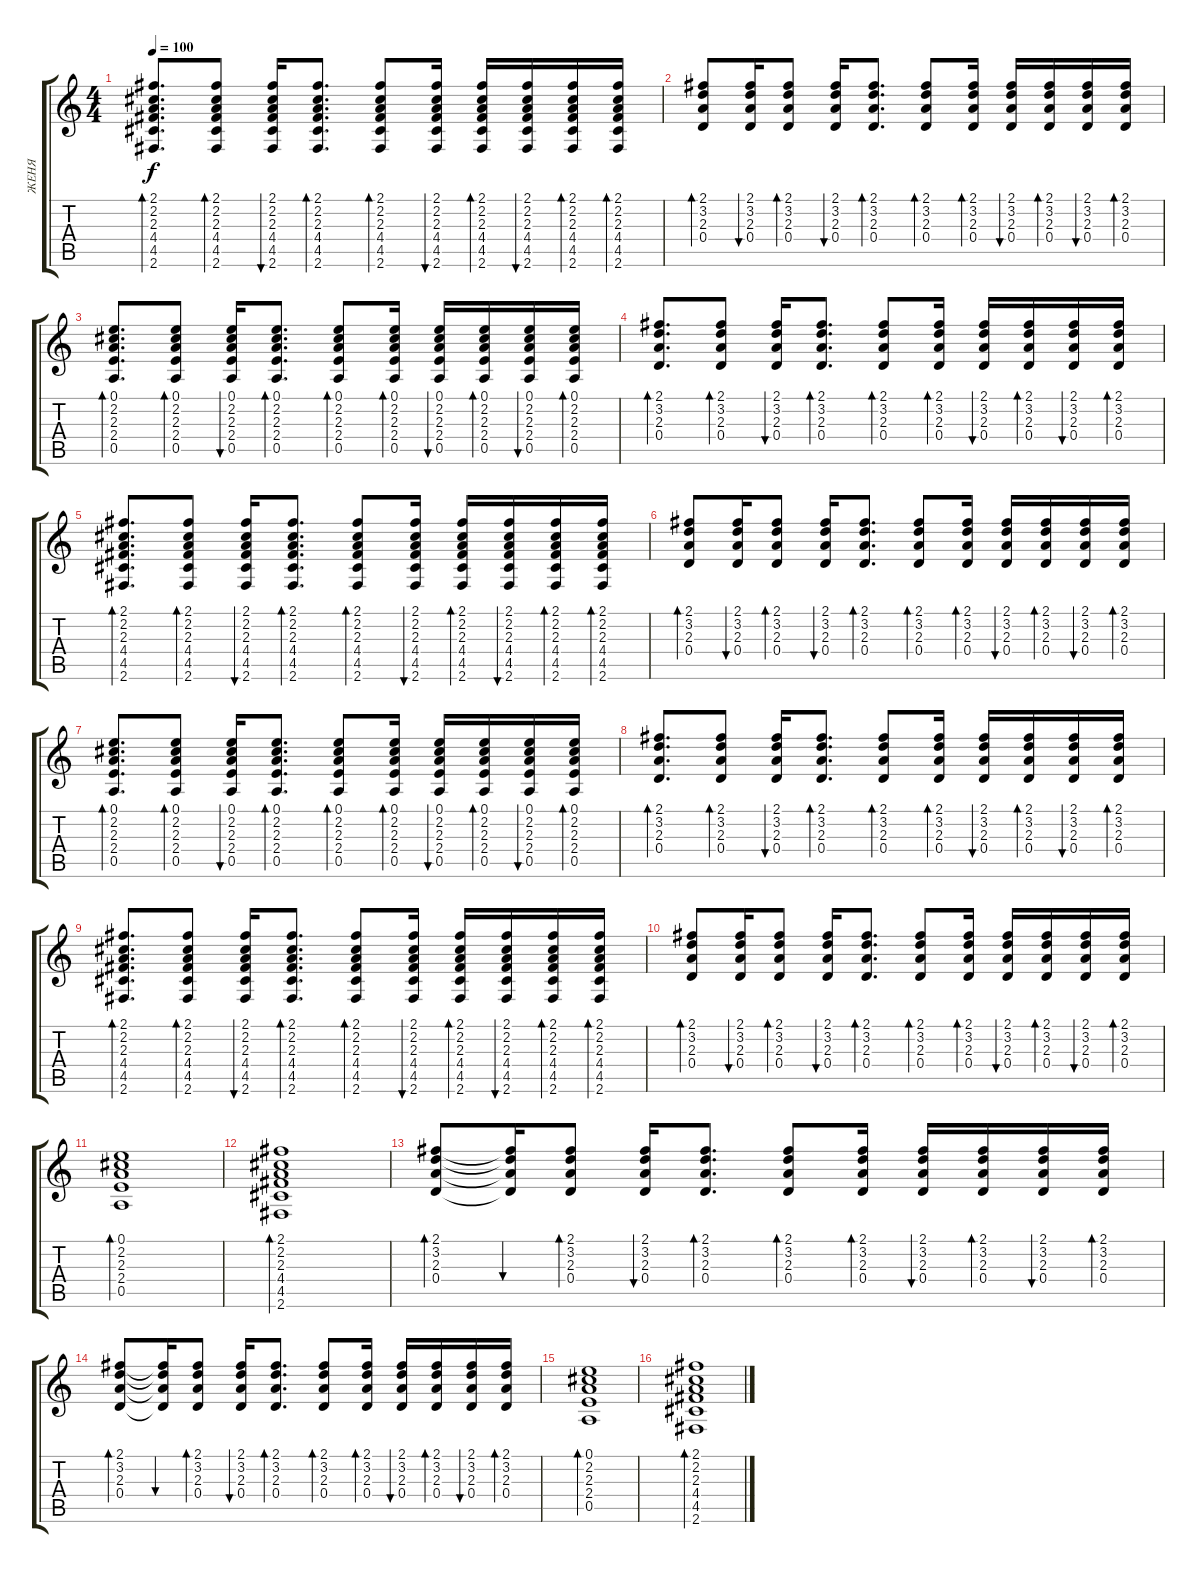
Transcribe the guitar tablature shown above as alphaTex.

\track ("ЖЕНЯ" "ЖЕНЯ") {instrument acousticguitarsteel}
\staff {score tabs}
\tuning (E4 B3 G3 D3 A2 E2) {hide}
\ts (4 4)
\tempo 100
\clef g2
\ks c
(2.1 2.2 2.3 4.4 4.5 2.6).8{d bd 30 dy f} (2.1 2.2 2.3 4.4 4.5 2.6).8{bd 30} (2.1 2.2 2.3 4.4 4.5 2.6).16{bu 30} (2.1 2.2 2.3 4.4 4.5 2.6).8{d bd 30} (2.1 2.2 2.3 4.4 4.5 2.6).8{bd 30} (2.1 2.2 2.3 4.4 4.5 2.6).16{bu 30} (2.1 2.2 2.3 4.4 4.5 2.6).16{bd 30} (2.1 2.2 2.3 4.4 4.5 2.6).16{bu 30} (2.1 2.2 2.3 4.4 4.5 2.6).16{bd 30} (2.1 2.2 2.3 4.4 4.5 2.6).16{bd 30} |
(2.1 3.2 2.3 0.4).8{bd 30} (2.1 3.2 2.3 0.4).16{bu 30} (2.1 3.2 2.3 0.4).8{bd 30} (2.1 3.2 2.3 0.4).16{bu 30} (2.1 3.2 2.3 0.4).8{d bd 30} (2.1 3.2 2.3 0.4).8{bd 30} (2.1 3.2 2.3 0.4).16{bd 30} (2.1 3.2 2.3 0.4).16{bu 30} (2.1 3.2 2.3 0.4).16{bd 30} (2.1 3.2 2.3 0.4).16{bu 30} (2.1 3.2 2.3 0.4).16{bd 30} |
(0.1 2.2 2.3 2.4 0.5).8{d bd 30} (0.1 2.2 2.3 2.4 0.5).8{bd 30} (0.1 2.2 2.3 2.4 0.5).16{bu 30} (0.1 2.2 2.3 2.4 0.5).8{d bd 30} (0.1 2.2 2.3 2.4 0.5).8{bd 30} (0.1 2.2 2.3 2.4 0.5).16{bd 30} (0.1 2.2 2.3 2.4 0.5).16{bu 30} (0.1 2.2 2.3 2.4 0.5).16{bd 30} (0.1 2.2 2.3 2.4 0.5).16{bu 30} (0.1 2.2 2.3 2.4 0.5).16{bd 30} |
(2.1 3.2 2.3 0.4).8{d bd 30} (2.1 3.2 2.3 0.4).8{bd 30} (2.1 3.2 2.3 0.4).16{bu 30} (2.1 3.2 2.3 0.4).8{d bd 30} (2.1 3.2 2.3 0.4).8{bd 30} (2.1 3.2 2.3 0.4).16{bd 30} (2.1 3.2 2.3 0.4).16{bu 30} (2.1 3.2 2.3 0.4).16{bd 30} (2.1 3.2 2.3 0.4).16{bu 30} (2.1 3.2 2.3 0.4).16{bd 30} |
(2.1 2.2 2.3 4.4 4.5 2.6).8{d bd 30} (2.1 2.2 2.3 4.4 4.5 2.6).8{bd 30} (2.1 2.2 2.3 4.4 4.5 2.6).16{bu 30} (2.1 2.2 2.3 4.4 4.5 2.6).8{d bd 30} (2.1 2.2 2.3 4.4 4.5 2.6).8{bd 30} (2.1 2.2 2.3 4.4 4.5 2.6).16{bu 30} (2.1 2.2 2.3 4.4 4.5 2.6).16{bd 30} (2.1 2.2 2.3 4.4 4.5 2.6).16{bu 30} (2.1 2.2 2.3 4.4 4.5 2.6).16{bd 30} (2.1 2.2 2.3 4.4 4.5 2.6).16{bd 30} |
(2.1 3.2 2.3 0.4).8{bd 30} (2.1 3.2 2.3 0.4).16{bu 30} (2.1 3.2 2.3 0.4).8{bd 30} (2.1 3.2 2.3 0.4).16{bu 30} (2.1 3.2 2.3 0.4).8{d bd 30} (2.1 3.2 2.3 0.4).8{bd 30} (2.1 3.2 2.3 0.4).16{bd 30} (2.1 3.2 2.3 0.4).16{bu 30} (2.1 3.2 2.3 0.4).16{bd 30} (2.1 3.2 2.3 0.4).16{bu 30} (2.1 3.2 2.3 0.4).16{bd 30} |
(0.1 2.2 2.3 2.4 0.5).8{d bd 30} (0.1 2.2 2.3 2.4 0.5).8{bd 30} (0.1 2.2 2.3 2.4 0.5).16{bu 30} (0.1 2.2 2.3 2.4 0.5).8{d bd 30} (0.1 2.2 2.3 2.4 0.5).8{bd 30} (0.1 2.2 2.3 2.4 0.5).16{bd 30} (0.1 2.2 2.3 2.4 0.5).16{bu 30} (0.1 2.2 2.3 2.4 0.5).16{bd 30} (0.1 2.2 2.3 2.4 0.5).16{bu 30} (0.1 2.2 2.3 2.4 0.5).16{bd 30} |
(2.1 3.2 2.3 0.4).8{d bd 30} (2.1 3.2 2.3 0.4).8{bd 30} (2.1 3.2 2.3 0.4).16{bu 30} (2.1 3.2 2.3 0.4).8{d bd 30} (2.1 3.2 2.3 0.4).8{bd 30} (2.1 3.2 2.3 0.4).16{bd 30} (2.1 3.2 2.3 0.4).16{bu 30} (2.1 3.2 2.3 0.4).16{bd 30} (2.1 3.2 2.3 0.4).16{bu 30} (2.1 3.2 2.3 0.4).16{bd 30} |
(2.1 2.2 2.3 4.4 4.5 2.6).8{d bd 30} (2.1 2.2 2.3 4.4 4.5 2.6).8{bd 30} (2.1 2.2 2.3 4.4 4.5 2.6).16{bu 30} (2.1 2.2 2.3 4.4 4.5 2.6).8{d bd 30} (2.1 2.2 2.3 4.4 4.5 2.6).8{bd 30} (2.1 2.2 2.3 4.4 4.5 2.6).16{bu 30} (2.1 2.2 2.3 4.4 4.5 2.6).16{bd 30} (2.1 2.2 2.3 4.4 4.5 2.6).16{bu 30} (2.1 2.2 2.3 4.4 4.5 2.6).16{bd 30} (2.1 2.2 2.3 4.4 4.5 2.6).16{bd 30} |
(2.1 3.2 2.3 0.4).8{bd 30} (2.1 3.2 2.3 0.4).16{bu 30} (2.1 3.2 2.3 0.4).8{bd 30} (2.1 3.2 2.3 0.4).16{bu 30} (2.1 3.2 2.3 0.4).8{d bd 30} (2.1 3.2 2.3 0.4).8{bd 30} (2.1 3.2 2.3 0.4).16{bd 30} (2.1 3.2 2.3 0.4).16{bu 30} (2.1 3.2 2.3 0.4).16{bd 30} (2.1 3.2 2.3 0.4).16{bu 30} (2.1 3.2 2.3 0.4).16{bd 30} |
(0.1 2.2 2.3 2.4 0.5).1{bd 120} |
(2.1 2.2 2.3 4.4 4.5 2.6).1{bd 120} |
(2.1 3.2 2.3 0.4).8{bd 30} (2.1{t} 3.2{t} 2.3{t} 0.4{t}).16{bu 30} (2.1 3.2 2.3 0.4).8{bd 30} (2.1 3.2 2.3 0.4).16{bu 30} (2.1 3.2 2.3 0.4).8{d bd 30} (2.1 3.2 2.3 0.4).8{bd 30} (2.1 3.2 2.3 0.4).16{bd 30} (2.1 3.2 2.3 0.4).16{bu 30} (2.1 3.2 2.3 0.4).16{bd 30} (2.1 3.2 2.3 0.4).16{bu 30} (2.1 3.2 2.3 0.4).16{bd 30} |
(2.1 3.2 2.3 0.4).8{bd 30} (2.1{t} 3.2{t} 2.3{t} 0.4{t}).16{bu 30} (2.1 3.2 2.3 0.4).8{bd 30} (2.1 3.2 2.3 0.4).16{bu 30} (2.1 3.2 2.3 0.4).8{d bd 30} (2.1 3.2 2.3 0.4).8{bd 30} (2.1 3.2 2.3 0.4).16{bd 30} (2.1 3.2 2.3 0.4).16{bu 30} (2.1 3.2 2.3 0.4).16{bd 30} (2.1 3.2 2.3 0.4).16{bu 30} (2.1 3.2 2.3 0.4).16{bd 30} |
(0.1 2.2 2.3 2.4 0.5).1{bd 120} |
(2.1 2.2 2.3 4.4 4.5 2.6).1{bd 30}
